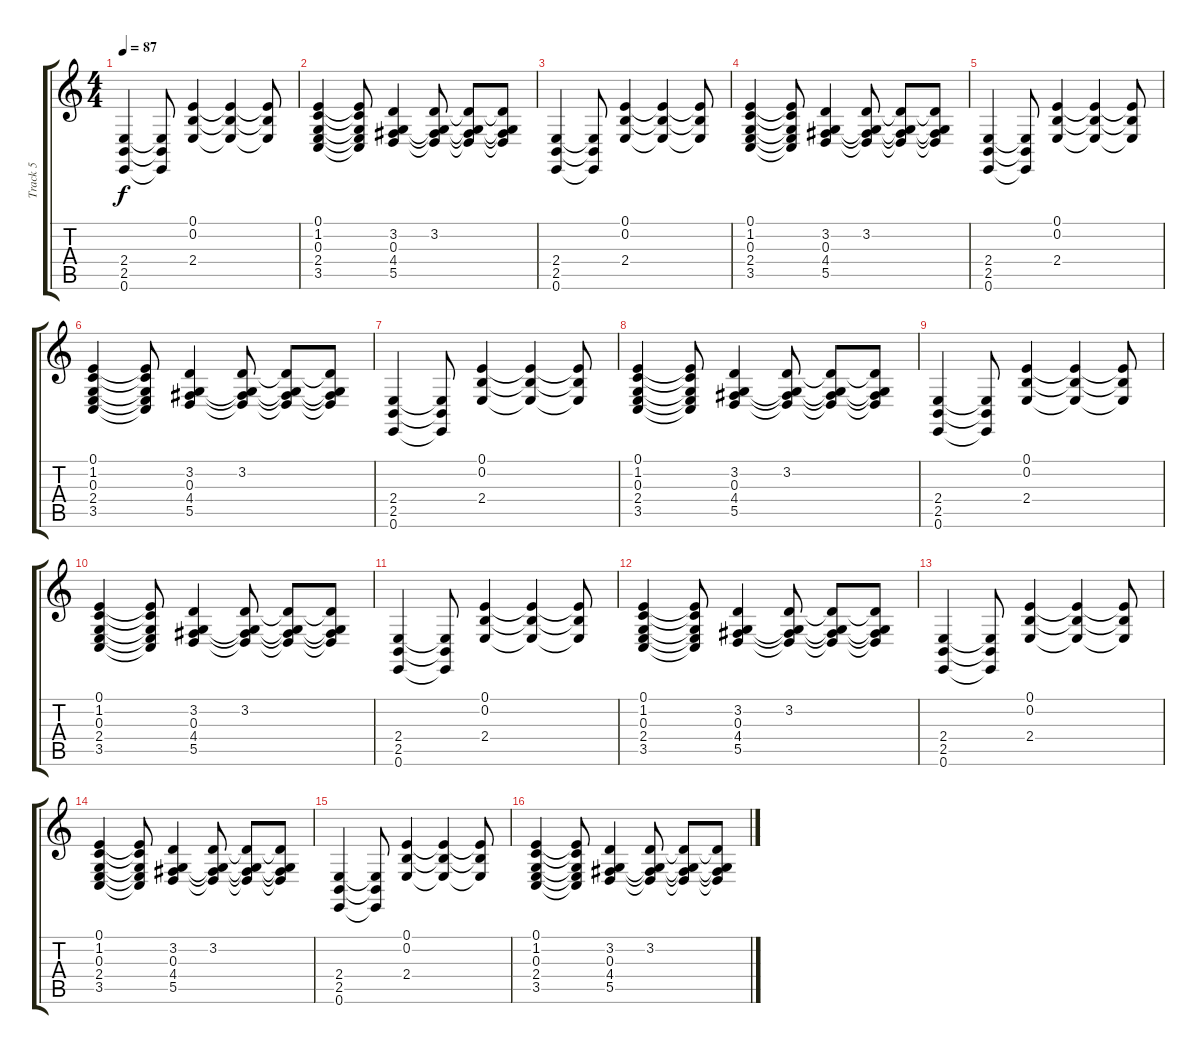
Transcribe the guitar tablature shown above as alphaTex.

\track ("Track 5" "Track 5") {instrument stringensemble1}
\staff {score tabs}
\tuning (E4 B3 G3 D3 A2 E2) {hide}
\ts (4 4)
\tempo 87
\clef g2
\ks c
(2.4 2.5 0.6).4{dy f} (2.4{t} 2.5{t} 0.6{t}).8 (0.1 0.2 2.4).4 (0.1{t} 0.2{t} 2.4{t}).4 (0.1{t} 0.2{t} 2.4{t}).8 |
(0.1 1.2 0.3 2.4 3.5).4 (0.1{t} 1.2{t} 0.3{t} 2.4{t} 3.5{t}).8 (3.2 0.3 4.4 5.5).4 (3.2 0.3{t} 4.4{t} 5.5{t}).8 (3.2{t} 0.3{t} 4.4{t} 5.5{t}).8 (3.2{t} 0.3{t} 4.4{t} 5.5{t}).8 |
(2.4 2.5 0.6).4 (2.4{t} 2.5{t} 0.6{t}).8 (0.1 0.2 2.4).4 (0.1{t} 0.2{t} 2.4{t}).4 (0.1{t} 0.2{t} 2.4{t}).8 |
(0.1 1.2 0.3 2.4 3.5).4 (0.1{t} 1.2{t} 0.3{t} 2.4{t} 3.5{t}).8 (3.2 0.3 4.4 5.5).4 (3.2 0.3{t} 4.4{t} 5.5{t}).8 (3.2{t} 0.3{t} 4.4{t} 5.5{t}).8 (3.2{t} 0.3{t} 4.4{t} 5.5{t}).8 |
(2.4 2.5 0.6).4 (2.4{t} 2.5{t} 0.6{t}).8 (0.1 0.2 2.4).4 (0.1{t} 0.2{t} 2.4{t}).4 (0.1{t} 0.2{t} 2.4{t}).8 |
(0.1 1.2 0.3 2.4 3.5).4 (0.1{t} 1.2{t} 0.3{t} 2.4{t} 3.5{t}).8 (3.2 0.3 4.4 5.5).4 (3.2 0.3{t} 4.4{t} 5.5{t}).8 (3.2{t} 0.3{t} 4.4{t} 5.5{t}).8 (3.2{t} 0.3{t} 4.4{t} 5.5{t}).8 |
(2.4 2.5 0.6).4 (2.4{t} 2.5{t} 0.6{t}).8 (0.1 0.2 2.4).4 (0.1{t} 0.2{t} 2.4{t}).4 (0.1{t} 0.2{t} 2.4{t}).8 |
(0.1 1.2 0.3 2.4 3.5).4 (0.1{t} 1.2{t} 0.3{t} 2.4{t} 3.5{t}).8 (3.2 0.3 4.4 5.5).4 (3.2 0.3{t} 4.4{t} 5.5{t}).8 (3.2{t} 0.3{t} 4.4{t} 5.5{t}).8 (3.2{t} 0.3{t} 4.4{t} 5.5{t}).8 |
(2.4 2.5 0.6).4 (2.4{t} 2.5{t} 0.6{t}).8 (0.1 0.2 2.4).4 (0.1{t} 0.2{t} 2.4{t}).4 (0.1{t} 0.2{t} 2.4{t}).8 |
(0.1 1.2 0.3 2.4 3.5).4 (0.1{t} 1.2{t} 0.3{t} 2.4{t} 3.5{t}).8 (3.2 0.3 4.4 5.5).4 (3.2 0.3{t} 4.4{t} 5.5{t}).8 (3.2{t} 0.3{t} 4.4{t} 5.5{t}).8 (3.2{t} 0.3{t} 4.4{t} 5.5{t}).8 |
(2.4 2.5 0.6).4 (2.4{t} 2.5{t} 0.6{t}).8 (0.1 0.2 2.4).4 (0.1{t} 0.2{t} 2.4{t}).4 (0.1{t} 0.2{t} 2.4{t}).8 |
(0.1 1.2 0.3 2.4 3.5).4 (0.1{t} 1.2{t} 0.3{t} 2.4{t} 3.5{t}).8 (3.2 0.3 4.4 5.5).4 (3.2 0.3{t} 4.4{t} 5.5{t}).8 (3.2{t} 0.3{t} 4.4{t} 5.5{t}).8 (3.2{t} 0.3{t} 4.4{t} 5.5{t}).8 |
(2.4 2.5 0.6).4 (2.4{t} 2.5{t} 0.6{t}).8 (0.1 0.2 2.4).4 (0.1{t} 0.2{t} 2.4{t}).4 (0.1{t} 0.2{t} 2.4{t}).8 |
(0.1 1.2 0.3 2.4 3.5).4 (0.1{t} 1.2{t} 0.3{t} 2.4{t} 3.5{t}).8 (3.2 0.3 4.4 5.5).4 (3.2 0.3{t} 4.4{t} 5.5{t}).8 (3.2{t} 0.3{t} 4.4{t} 5.5{t}).8 (3.2{t} 0.3{t} 4.4{t} 5.5{t}).8 |
(2.4 2.5 0.6).4 (2.4{t} 2.5{t} 0.6{t}).8 (0.1 0.2 2.4).4 (0.1{t} 0.2{t} 2.4{t}).4 (0.1{t} 0.2{t} 2.4{t}).8 |
(0.1 1.2 0.3 2.4 3.5).4 (0.1{t} 1.2{t} 0.3{t} 2.4{t} 3.5{t}).8 (3.2 0.3 4.4 5.5).4 (3.2 0.3{t} 4.4{t} 5.5{t}).8 (3.2{t} 0.3{t} 4.4{t} 5.5{t}).8 (3.2{t} 0.3{t} 4.4{t} 5.5{t}).8
